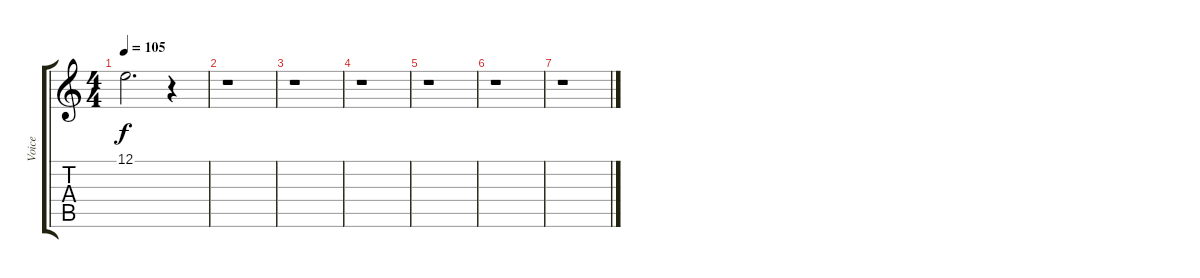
\track ("Voice" "Voice") {instrument harmonica}
\staff {score tabs}
\tuning (E4 B3 G3 D3 A2 E2) {hide}
\ts (4 4)
\tempo 105
\clef g2
\ks c
12.1{t}.2{d dy f} r.4 |
r.1 |
r.1 |
r.1 |
r.1 |
r.1 |
r.1
